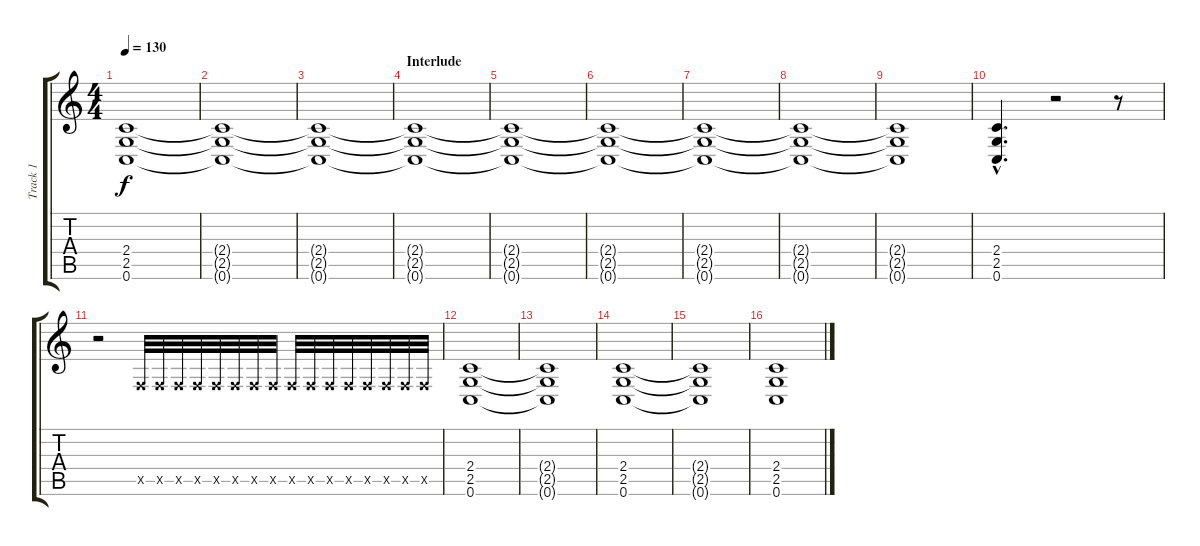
\track ("Track 1" "Track 1") {instrument distortionguitar}
\staff {score tabs}
\tuning (C4 G3 Eb3 Bb2 F2 C2) {hide}
\ts (4 4)
\tempo 130
\clef g2
\ks c
(2.4{t} 2.5{t} 0.6{t}).1{dy f} |
(2.4{t} 2.5{t} 0.6{t}).1 |
(2.4{t} 2.5{t} 0.6{t}).1 |
\section ("" "Interlude")
(2.4{t} 2.5{t} 0.6{t}).1 |
(2.4{t} 2.5{t} 0.6{t}).1 |
(2.4{t} 2.5{t} 0.6{t}).1 |
(2.4{t} 2.5{t} 0.6{t}).1 |
(2.4{t} 2.5{t} 0.6{t}).1 |
(2.4{t} 2.5{t} 0.6{t}).1 |
(2.4{hac} 2.5{hac} 0.6{hac}).4{d} r.2 r.8 |
r.2 0.5{x}.32 0.5{x}.32 0.5{x}.32 0.5{x}.32 0.5{x}.32 0.5{x}.32 0.5{x}.32 0.5{x}.32 0.5{x}.32 0.5{x}.32 0.5{x}.32 0.5{x}.32 0.5{x}.32 0.5{x}.32 0.5{x}.32 0.5{x}.32 |
(2.4 2.5 0.6).1 |
(2.4{t} 2.5{t} 0.6{t}).1 |
(2.4 2.5 0.6).1 |
(2.4{t} 2.5{t} 0.6{t}).1 |
(2.4 2.5 0.6).1
